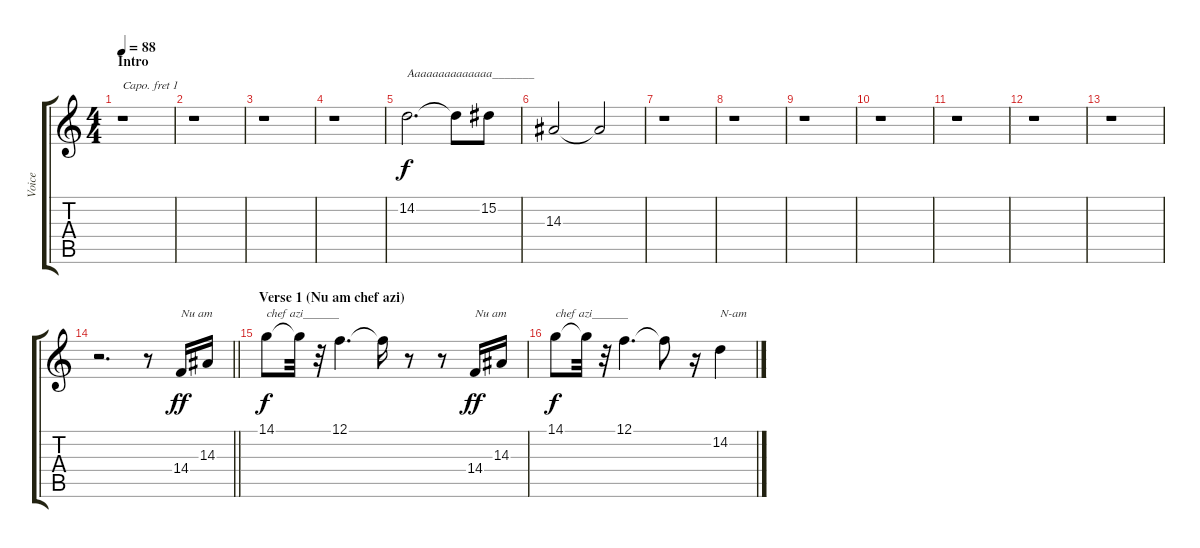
\track ("Voice" "Voice") {instrument panflute}
\staff {score tabs}
\capo 1
\tuning (E4 B3 G3 D3 A2 E2) {hide}
\ts (4 4)
\section ("" "Intro")
\tempo 88
\clef g2
\ks c
r.1{dy f instrument panflute} |
r.1 |
r.1 |
r.1 |
14.2.2{d txt "Aaaaaaaaaaaaaa_______"} 14.2{t}.8 15.2.8 |
14.3.2 14.3{t}.2{volume 8} |
r.1{volume 16} |
r.1 |
r.1 |
r.1 |
r.1 |
r.1 |
r.1 |
\barLineRight lightlight
r.2{d} r.8 14.4.16{txt "Nu am" dy ff} 14.3.16 |
\section ("" "Verse 1 (Nu am chef azi)")
14.1.8{txt "chef azi______" dy f} 14.1{t}.32 r.32 12.1.4{d} 12.1{t}.16 r.8 r.8 14.4.16{txt "Nu am" dy ff} 14.3.16 |
14.1.8{txt "chef azi______" dy f} 14.1{t}.32 r.32 12.1.4{d} 12.1{t}.8 r.16 14.2.4{txt "N-am"}
